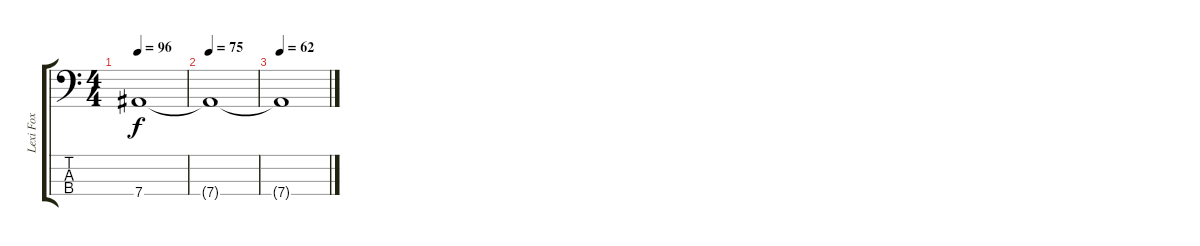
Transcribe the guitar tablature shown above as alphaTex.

\track ("Lexi Fox" "Lexi Fox") {instrument electricbasspick}
\staff {score tabs}
\tuning (Gb2 Db2 Ab1 Eb1) {hide}
\ts (4 4)
\tempo 96
\clef f4
\ks c
7.4.1{dy f} |
\tempo 75
7.4{t}.1 |
\tempo 62
7.4{t}.1
